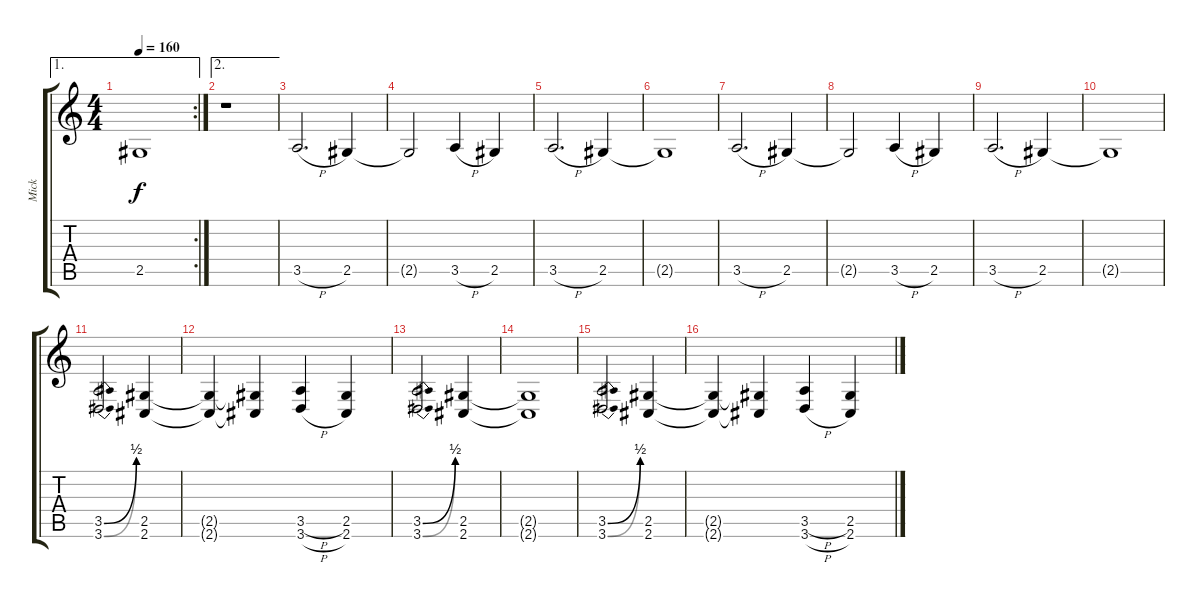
\track ("Mick" "Mick") {instrument distortionguitar}
\staff {score tabs}
\tuning (Db4 Ab3 E3 B2 Gb2 B1) {hide}
\ae 1
\rc 2
\ts (4 4)
\tempo 160
\clef g2
\ks c
2.5{t}.1{dy f} |
\ae 2
r.1 |
3.5{h}.2{d} 2.5.4 |
2.5{t}.2 3.5{h}.4 2.5.4 |
3.5{h}.2{d} 2.5.4 |
2.5{t}.1 |
3.5{h}.2{d} 2.5.4 |
2.5{t}.2 3.5{h}.4 2.5.4 |
3.5{h}.2{d} 2.5.4 |
2.5{t}.1 |
(3.5{be (bend 0 0 60 2)} 3.6{be (bend 0 0 60 2)}).2{d} (2.5 2.6).4 |
(2.5{t} 2.6{t}).4 (2.5{t} 2.6{t}).4 (3.5{h} 3.6{h}).4 (2.5 2.6).4 |
(3.5{be (bend 0 0 60 2)} 3.6{be (bend 0 0 60 2)}).2{d} (2.5 2.6).4 |
(2.5{t} 2.6{t}).1 |
(3.5{be (bend 0 0 60 2)} 3.6{be (bend 0 0 60 2)}).2{d} (2.5 2.6).4 |
(2.5{t} 2.6{t}).4 (2.5{t} 2.6{t}).4 (3.5{h} 3.6{h}).4 (2.5 2.6).4
